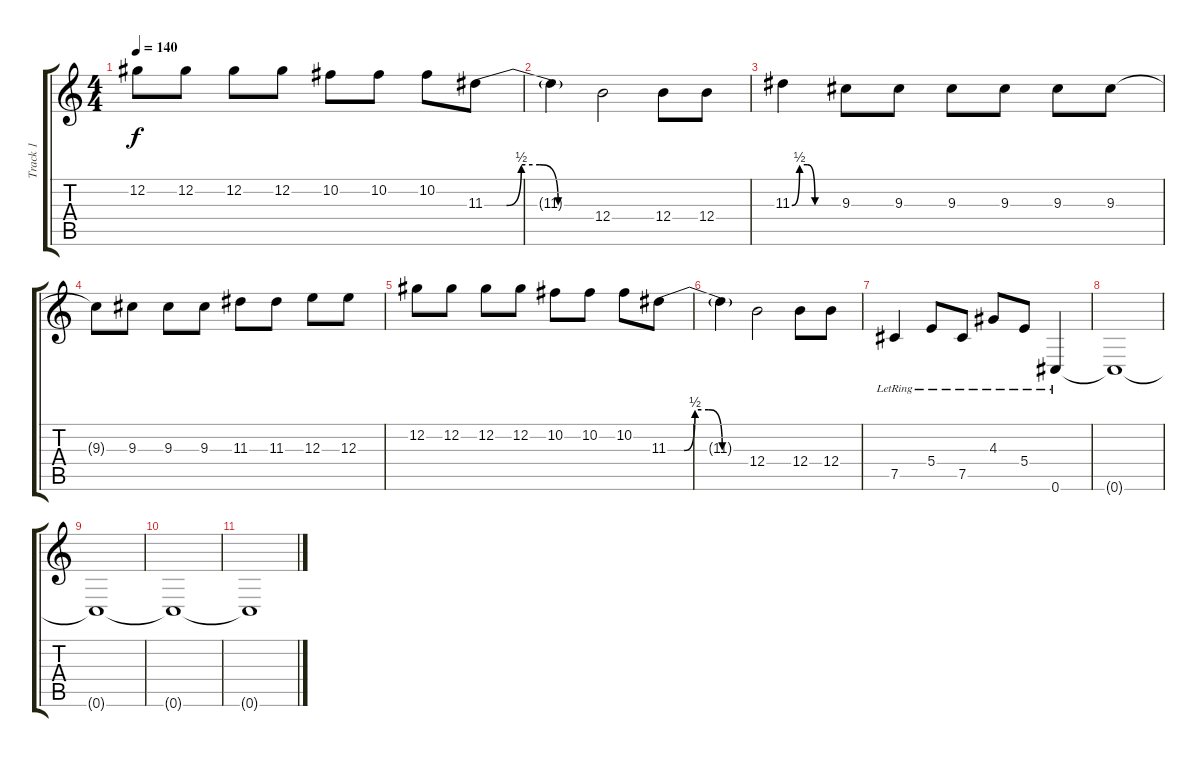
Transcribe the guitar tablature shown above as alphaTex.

\track ("Track 1" "Track 1") {instrument acousticguitarsteel}
\staff {score tabs}
\tuning (Db4 Ab3 E3 B2 Gb2 Db2) {hide}
\ts (4 4)
\tempo 140
\clef g2
\ks c
12.2.8{dy f volume 14 instrument overdrivenguitar} 12.2.8 12.2.8 12.2.8 10.2.8 10.2.8 10.2.8 11.3{be (custom 0 0 12 0 20 2 30 2 40 0 60 0)}.8 |
11.3{t}.4 12.4.2 12.4.8 12.4.8 |
11.3{be (custom 0 0 10 2 20 2 30 0 60 0)}.4 9.3.8 9.3.8 9.3.8 9.3.8 9.3.8 9.3.8 |
9.3{t}.8 9.3.8 9.3.8 9.3.8 11.3.8 11.3.8 12.3.8 12.3.8 |
12.2.8 12.2.8 12.2.8 12.2.8 10.2.8 10.2.8 10.2.8 11.3{be (custom 0 0 12 0 20 2 30 2 40 0 60 0)}.8 |
11.3{t}.4 12.4.2 12.4.8 12.4.8 |
7.5{lr}.4 5.4{lr}.8 7.5{lr}.8 4.3{lr}.8 5.4{lr}.8 0.6{lr}.4 |
0.6{t}.1 |
0.6{t}.1 |
0.6{t}.1 |
0.6{t}.1
